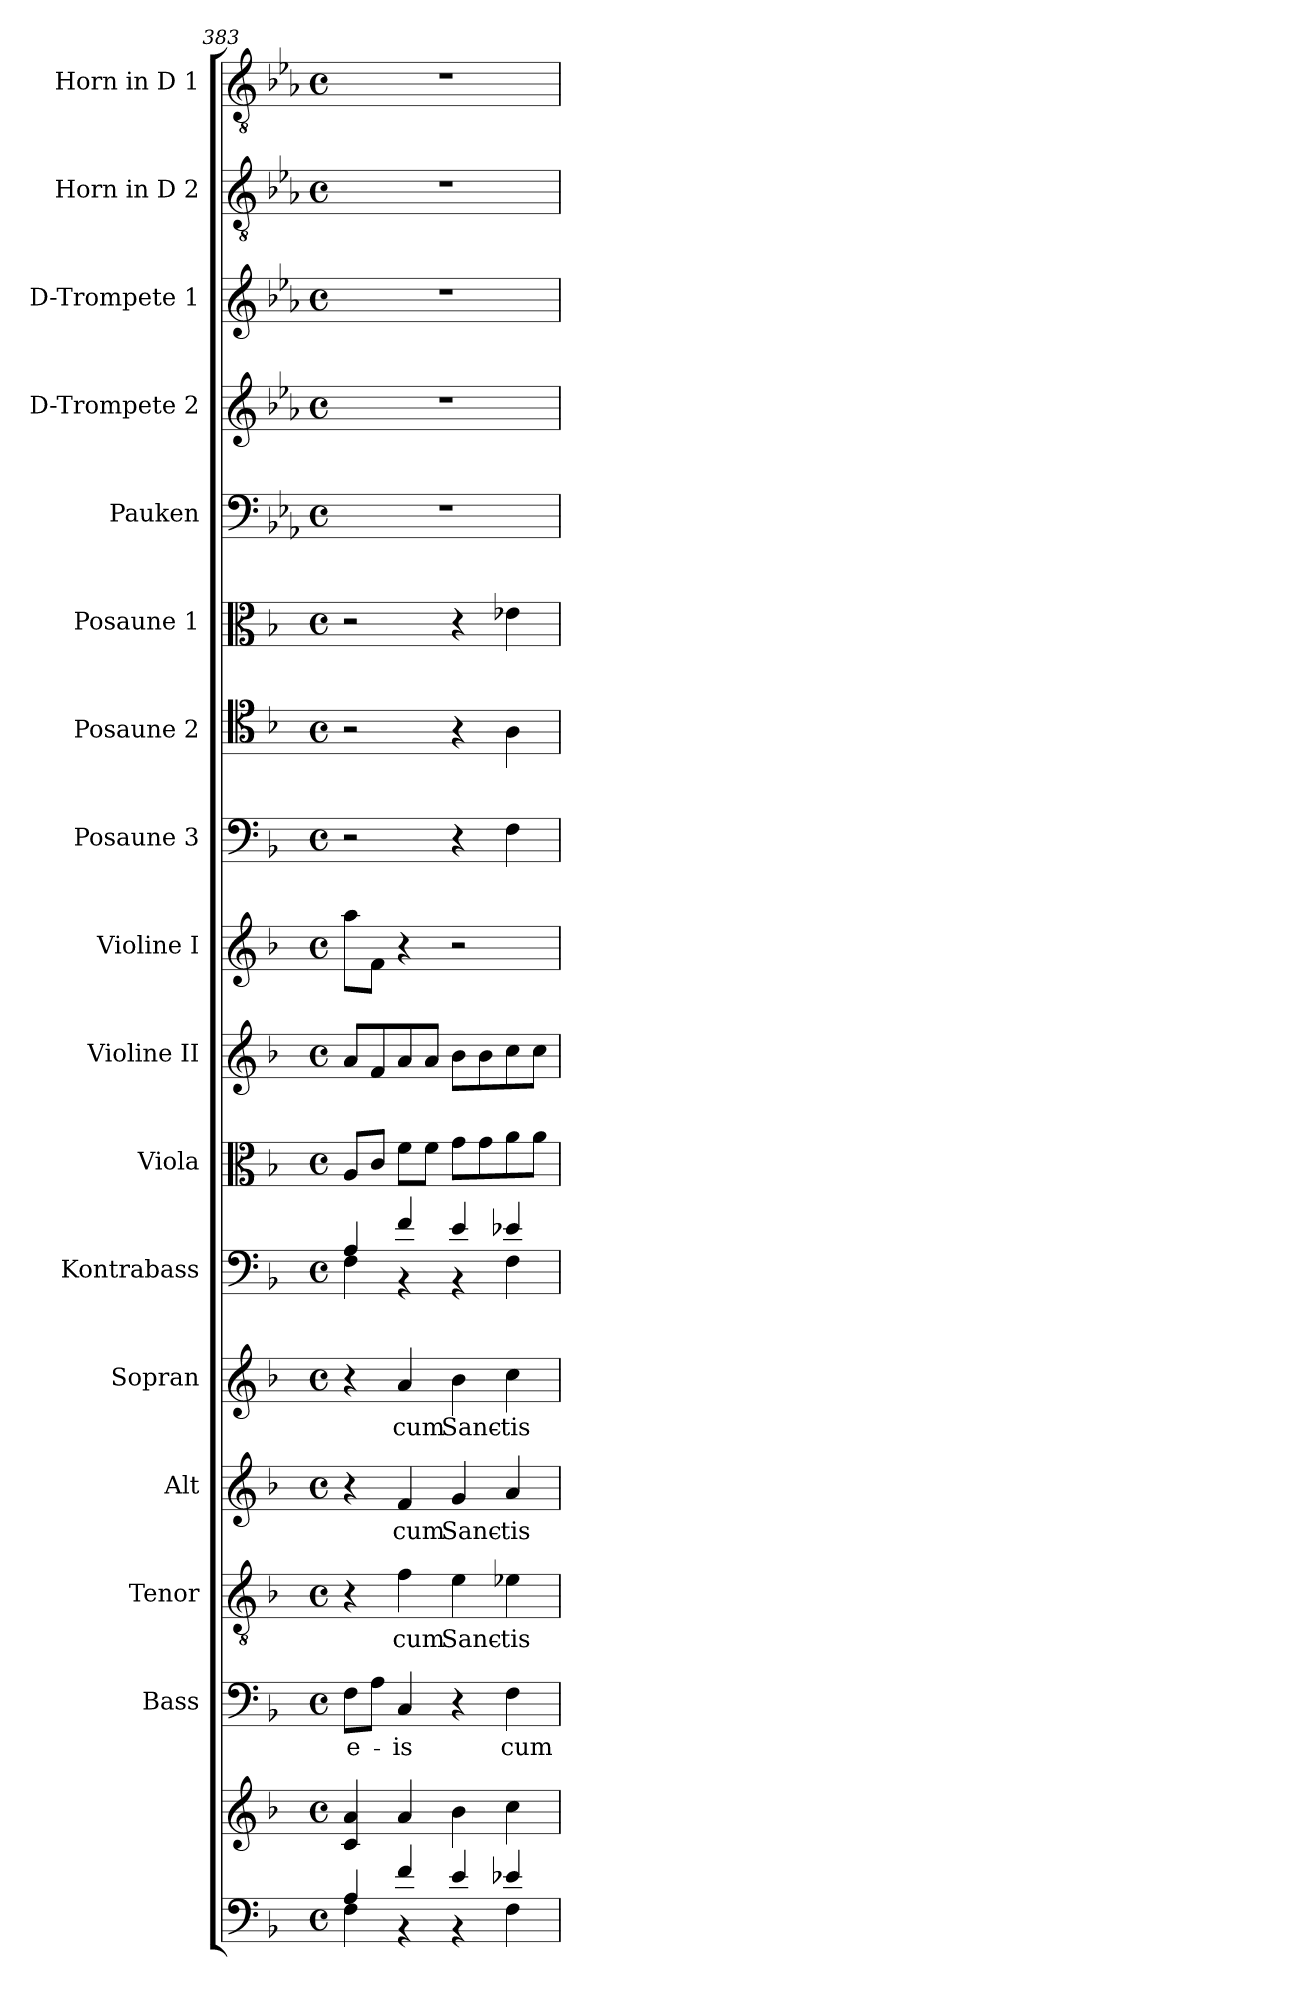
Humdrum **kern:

**kern	**kern	**kern	**text	**kern	**text	**kern	**text	**kern	**text	**kern	**kern	**kern	**kern	**kern	**kern	**kern	**kern	**kern	**kern	**kern	**kern
*part17	*part17	*part16	*part16	*part15	*part15	*part14	*part14	*part13	*part13	*part12	*part11	*part10	*part9	*part8	*part7	*part6	*part5	*part4	*part3	*part2	*part1
*staff18	*staff17	*staff16	*staff16	*staff15	*staff15	*staff14	*staff14	*staff13	*staff13	*staff12	*staff11	*staff10	*staff9	*staff8	*staff7	*staff6	*staff5	*staff4	*staff3	*staff2	*staff1
*	*	*I"Bass	*	*I"Tenor	*	*I"Alt	*	*I"Sopran	*	*I"Kontrabass	*I"Viola	*I"Violine II	*I"Violine I	*I"Posaune 3	*I"Posaune 2	*I"Posaune 1	*I"Pauken	*I"D-Trompete 2	*I"D-Trompete 1	*I"Horn in D 2	*I"Horn in D 1
*	*	*I'B.	*	*I'T.	*	*I'A.	*	*I'S.	*	*I'Kb.	*I'Vla.	*I'Vl. II	*I'Vl. I	*I'Pos. 3	*I'Pos. 2	*I'Pos. 1	*I'Pk.	*I'D Trp. 2	*I'D Trp. 1	*I'Hrn. 2	*I'Hrn. 1
*clefF4	*clefG2	*clefF4	*	*clefGv2	*	*clefG2	*	*clefG2	*	*clefF4	*clefC3	*clefG2	*clefG2	*clefF4	*clefC4	*clefC3	*clefF4	*clefG2	*clefG2	*clefGv2	*clefGv2
*	*	*	*	*	*	*	*	*	*	*ITrd7c12	*	*	*	*	*	*	*ITrd-1c-2	*ITrd-1c-2	*ITrd-1c-2	*ITrd-1c-2	*ITrd-1c-2
*k[b-]	*k[b-]	*k[b-]	*	*k[b-]	*	*k[b-]	*	*k[b-]	*	*k[b-]	*k[b-]	*k[b-]	*k[b-]	*k[b-]	*k[b-]	*k[b-]	*k[b-]	*k[b-]	*k[b-]	*k[b-]	*k[b-]
*F:	*F:	*F:	*	*F:	*	*F:	*	*F:	*	*F:	*F:	*F:	*F:	*F:	*F:	*F:	*F:	*F:	*F:	*F:	*F:
*M4/4	*M4/4	*M4/4	*	*M4/4	*	*M4/4	*	*M4/4	*	*M4/4	*M4/4	*M4/4	*M4/4	*M4/4	*M4/4	*M4/4	*M4/4	*M4/4	*M4/4	*M4/4	*M4/4
*met(c)	*met(c)	*met(c)	*	*met(c)	*	*met(c)	*	*met(c)	*	*met(c)	*met(c)	*met(c)	*met(c)	*met(c)	*met(c)	*met(c)	*met(c)	*met(c)	*met(c)	*met(c)	*met(c)
=383	=383	=383	=383	=383	=383	=383	=383	=383	=383	=383	=383	=383	=383	=383	=383	=383	=383	=383	=383	=383	=383
*^	*	*	*	*	*	*	*	*	*	*	*	*	*	*	*	*	*	*	*	*	*
!	!	!	!	!LO:LY:b	!	!	!	!	!	!	!	!	!	!	!	!	!	!	!	!	!	!
*	*	*	*	*	*	*	*	*	*	*	*^	*	*	*	*	*	*	*	*	*	*	*
4A/	4F\	4c/ 4a/	8F\L	e-	4r	.	4r	.	4r	.	4AA/	4FF\	8A/L	8a/L	8aa\L	2r	2r	2r	1r	1r	1r	1r	1r
.	.	.	8A\J	.	.	.	.	.	.	.	.	.	8c/J	8f/	8f\J	.	.	.	.	.	.	.	.
!	!	!	!	!LO:LY:b	!	!LO:LY:b	!	!LO:LY:b	!	!LO:LY:b	!	!	!	!	!	!	!	!	!	!	!	!	!
4f/	4r	4a/	4C/	-is	4f\	cum	4f/	cum	4a/	cum	4F/	4r	8f\L	8a/	4r	.	.	.	.	.	.	.	.
.	.	.	.	.	.	.	.	.	.	.	.	.	8f\J	8a/J	.	.	.	.	.	.	.	.	.
!	!	!	!	!	!	!LO:LY:b	!	!LO:LY:b	!	!LO:LY:b	!	!	!	!	!	!	!	!	!	!	!	!	!
4e/	4r	4b-\	4r	.	4e\	Sanc-	4g/	Sanc-	4b-\	Sanc-	4E/	4r	8g\L	8b-\L	2r	4r	4r	4r	.	.	.	.	.
.	.	.	.	.	.	.	.	.	.	.	.	.	8g\	8b-\	.	.	.	.	.	.	.	.	.
!	!	!	!	!LO:LY:b	!	!LO:LY:b	!	!LO:LY:b	!	!LO:LY:b	!	!	!	!	!	!	!	!	!	!	!	!	!
4e-X/	4F\	4cc\	4F\	cum	4e-X\	-tis	4a/	-tis	4cc\	-tis	4E-X/	4FF\	8a\	8cc\	.	4F\	4A\	4e-X\	.	.	.	.	.
.	.	.	.	.	.	.	.	.	.	.	.	.	8a\J	8cc\J	.	.	.	.	.	.	.	.	.
*v	*v	*	*	*	*	*	*	*	*	*	*v	*v	*	*	*	*	*	*	*	*	*	*	*
=	=	=	=	=	=	=	=	=	=	=	=	=	=	=	=	=	=	=	=	=	=
*-	*-	*-	*-	*-	*-	*-	*-	*-	*-	*-	*-	*-	*-	*-	*-	*-	*-	*-	*-	*-	*-
